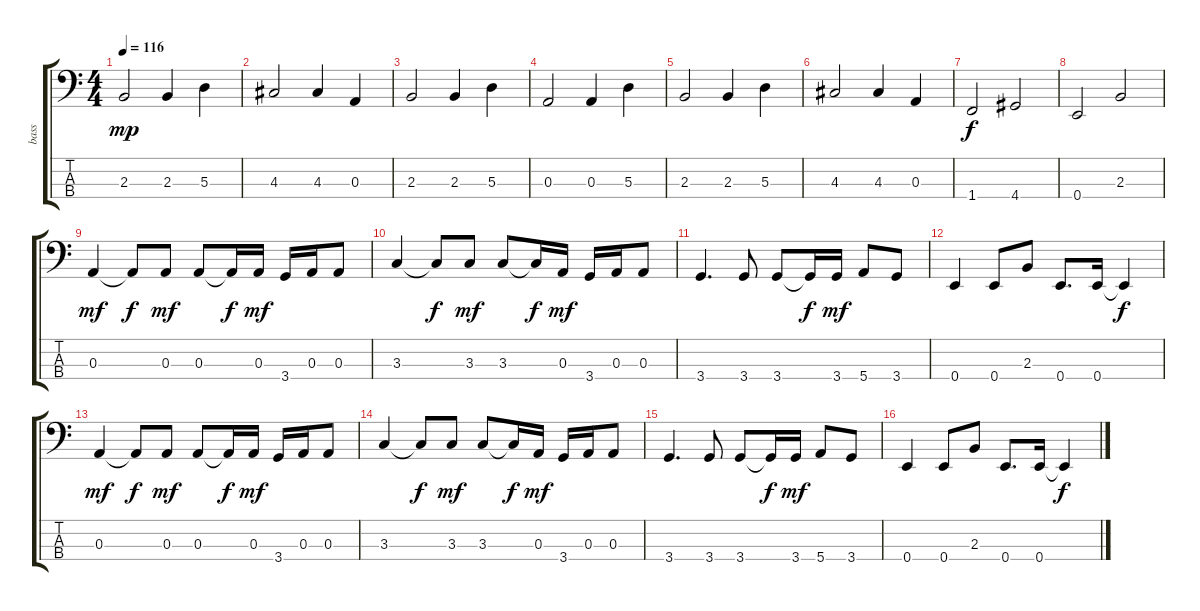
\track ("bass" "bass") {instrument electricbassfinger}
\staff {score tabs}
\tuning (G2 D2 A1 E1) {hide}
\ts (4 4)
\tempo 116
\clef f4
\ks c
2.3.2{dy mp} 2.3.4 5.3.4 |
4.3.2 4.3.4 0.3.4 |
2.3.2 2.3.4 5.3.4 |
0.3.2 0.3.4 5.3.4 |
2.3.2 2.3.4 5.3.4 |
4.3.2 4.3.4 0.3.4 |
1.4.2{dy f} 4.4.2 |
0.4.2 2.3.2 |
0.3.4{dy mf} 0.3{t}.8{dy f} 0.3.8{dy mf} 0.3.8 0.3{t}.16{dy f} 0.3.16{dy mf} 3.4.16 0.3.16 0.3.8 |
3.3.4 3.3{t}.8{dy f} 3.3.8{dy mf} 3.3.8 3.3{t}.16{dy f} 0.3.16{dy mf} 3.4.16 0.3.16 0.3.8 |
3.4.4{d} 3.4.8 3.4.8 3.4{t}.16{dy f} 3.4.16{dy mf} 5.4.8 3.4.8 |
0.4.4 0.4.8 2.3.8 0.4.8{d} 0.4.16 0.4{t}.4{dy f} |
0.3.4{dy mf} 0.3{t}.8{dy f} 0.3.8{dy mf} 0.3.8 0.3{t}.16{dy f} 0.3.16{dy mf} 3.4.16 0.3.16 0.3.8 |
3.3.4 3.3{t}.8{dy f} 3.3.8{dy mf} 3.3.8 3.3{t}.16{dy f} 0.3.16{dy mf} 3.4.16 0.3.16 0.3.8 |
3.4.4{d} 3.4.8 3.4.8 3.4{t}.16{dy f} 3.4.16{dy mf} 5.4.8 3.4.8 |
0.4.4 0.4.8 2.3.8 0.4.8{d} 0.4.16 0.4{t}.4{dy f}
